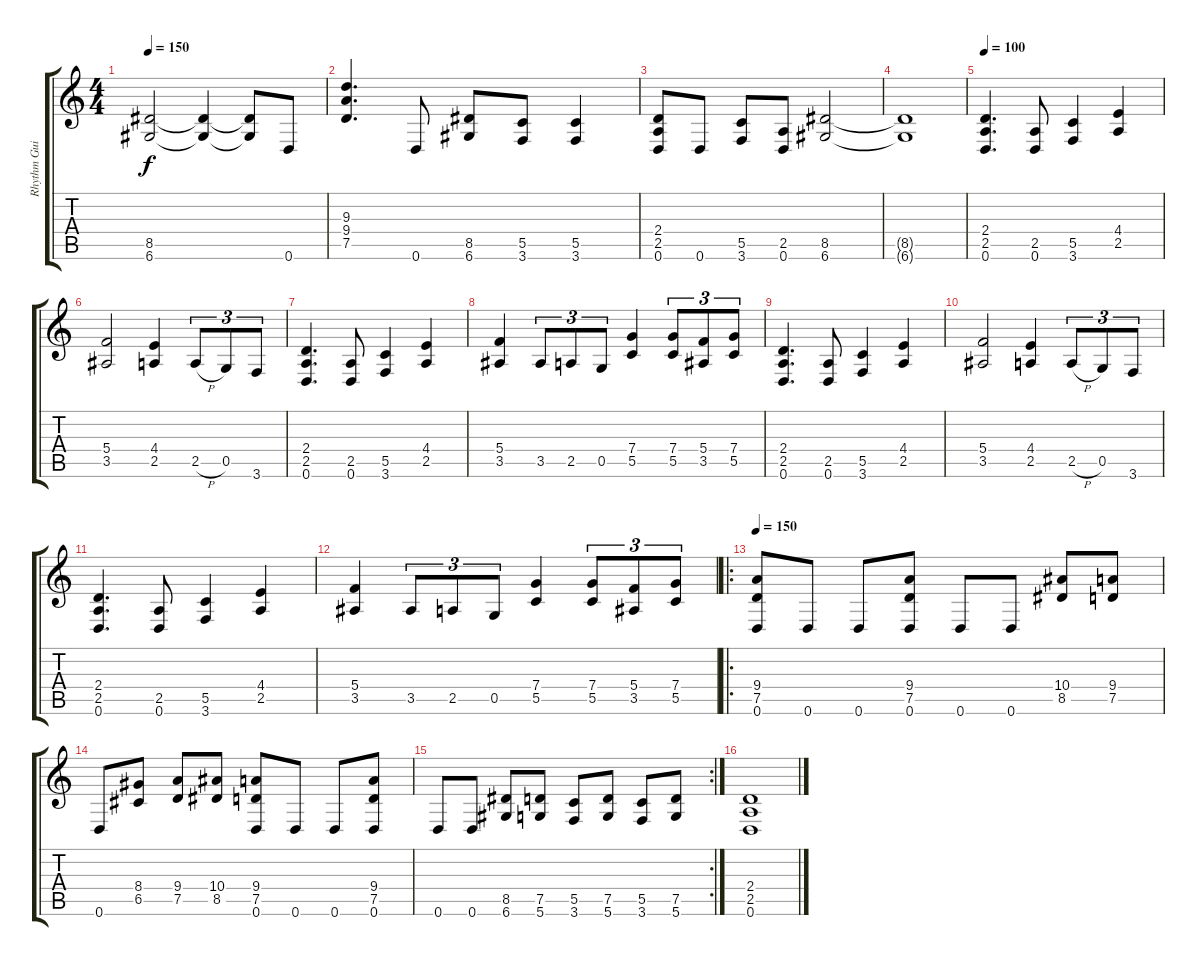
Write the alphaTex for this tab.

\track ("Rhythm Guitar" "Rhythm Gui") {instrument distortionguitar}
\staff {score tabs}
\tuning (D4 A3 F3 C3 G2 D2) {hide}
\ts (4 4)
\tempo 150
\clef g2
\ks c
(8.5{t} 6.6{t}).2{dy f} (8.5{t} 6.6{t}).4 (8.5{t} 6.6{t}).8 0.6.8 |
(9.3 9.4 7.5).4{d} 0.6.8 (8.5 6.6).8 (5.5 3.6).8 (5.5 3.6).4 |
(2.4 2.5 0.6).8 0.6.8 (5.5 3.6).8 (2.5 0.6).8 (8.5 6.6).2 |
(8.5{t} 6.6{t}).1 |
\tempo 100
(2.4 2.5 0.6).4{d} (2.5 0.6).8 (5.5 3.6).4 (4.4 2.5).4 |
(5.4 3.5).2 (4.4 2.5).4 2.5{h}.8{tu (3 2)} 0.5.8{tu (3 2)} 3.6.8{tu (3 2)} |
(2.4 2.5 0.6).4{d} (2.5 0.6).8 (5.5 3.6).4 (4.4 2.5).4 |
(5.4 3.5).4 3.5.8{tu (3 2)} 2.5.8{tu (3 2)} 0.5.8{tu (3 2)} (7.4 5.5).4 (7.4 5.5).8{tu (3 2)} (5.4 3.5).8{tu (3 2)} (7.4 5.5).8{tu (3 2)} |
(2.4 2.5 0.6).4{d} (2.5 0.6).8 (5.5 3.6).4 (4.4 2.5).4 |
(5.4 3.5).2 (4.4 2.5).4 2.5{h}.8{tu (3 2)} 0.5.8{tu (3 2)} 3.6.8{tu (3 2)} |
(2.4 2.5 0.6).4{d} (2.5 0.6).8 (5.5 3.6).4 (4.4 2.5).4 |
(5.4 3.5).4 3.5.8{tu (3 2)} 2.5.8{tu (3 2)} 0.5.8{tu (3 2)} (7.4 5.5).4 (7.4 5.5).8{tu (3 2)} (5.4 3.5).8{tu (3 2)} (7.4 5.5).8{tu (3 2)} |
\ro
\tempo 150
(9.4 7.5 0.6).8 0.6.8 0.6.8 (9.4 7.5 0.6).8 0.6.8 0.6.8 (10.4 8.5).8 (9.4 7.5).8 |
0.6.8 (8.4 6.5).8 (9.4 7.5).8 (10.4 8.5).8 (9.4 7.5 0.6).8 0.6.8 0.6.8 (9.4 7.5 0.6).8 |
\rc 2
0.6.8 0.6.8 (8.5 6.6).8 (7.5 5.6).8 (5.5 3.6).8 (7.5 5.6).8 (5.5 3.6).8 (7.5 5.6).8 |
(2.4 2.5 0.6).1
